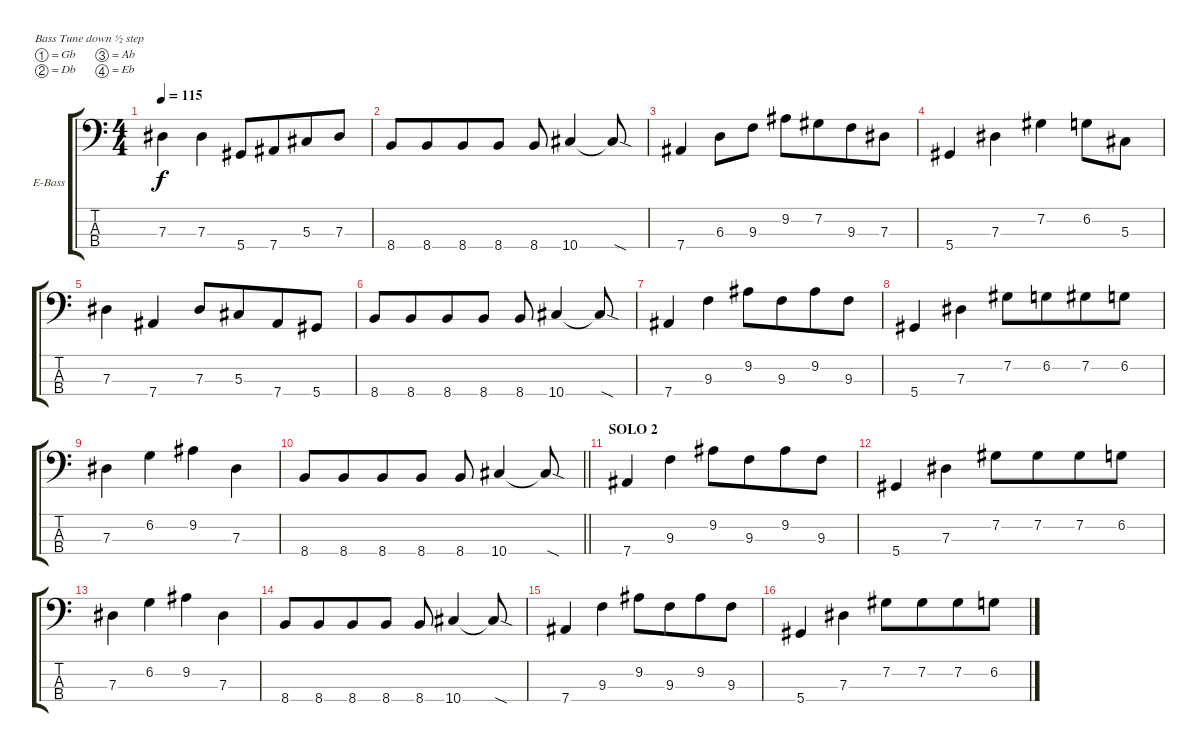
\bracketExtendMode groupsimilarinstruments
\firstSystemTrackNameOrientation horizontal
\otherSystemsTrackNameOrientation horizontal
\track ("Bass" "E-Bass") {instrument electricbasspick}
\staff {score tabs}
\tuning (Gb2 Db2 Ab1 Eb1)
\ts (4 4)
\tempo 115
\clef f4
\ks aminor
7.3.4{dy f} 7.3.4 5.4.8 7.4.8{beam merge} 5.3.8 7.3.8 |
8.4.8 8.4.8{beam merge} 8.4.8 8.4.8 8.4.8 10.4.4 10.4{sod t}.8 |
7.4.4 6.3.8 9.3.8 9.2.8 7.2.8{beam merge} 9.3.8 7.3.8 |
5.4.4 7.3.4 7.2.4 6.2.8 5.3.8 |
7.3.4 7.4.4 7.3.8 5.3.8{beam merge} 7.4.8 5.4.8 |
8.4.8 8.4.8{beam merge} 8.4.8 8.4.8 8.4.8 10.4.4 10.4{sod t}.8 |
7.4.4 9.3.4 9.2.8 9.3.8{beam merge} 9.2.8 9.3.8 |
5.4.4 7.3.4 7.2.8 6.2.8{beam merge} 7.2.8 6.2.8 |
7.3.4 6.2.4 9.2.4 7.3.4 |
\barLineRight lightlight
8.4.8 8.4.8{beam merge} 8.4.8 8.4.8 8.4.8 10.4.4 10.4{sod t}.8 |
\section ("" "SOLO 2")
7.4.4 9.3.4 9.2.8 9.3.8{beam merge} 9.2.8 9.3.8 |
5.4.4 7.3.4 7.2.8 7.2.8{beam merge} 7.2.8 6.2.8 |
7.3.4 6.2.4 9.2.4 7.3.4 |
8.4.8 8.4.8{beam merge} 8.4.8 8.4.8 8.4.8 10.4.4 10.4{sod t}.8 |
7.4.4 9.3.4 9.2.8 9.3.8{beam merge} 9.2.8 9.3.8 |
5.4.4 7.3.4 7.2.8 7.2.8{beam merge} 7.2.8 6.2.8
